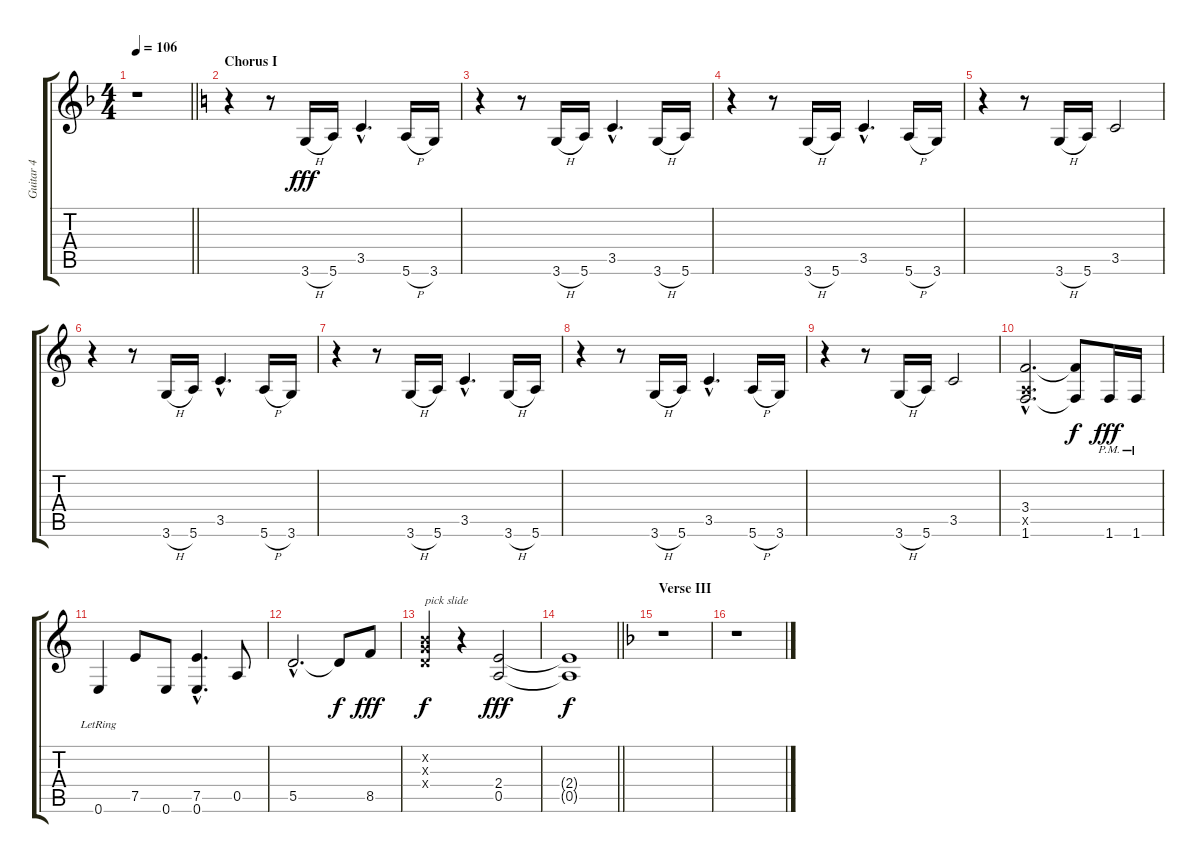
\track ("Guitar 4" "Guitar 4") {instrument distortionguitar}
\staff {score tabs}
\tuning (E4 B3 G3 D3 A2 E2) {hide}
\ts (4 4)
\tempo 106
\clef g2
\barLineRight lightlight
\ks f
r.1{dy fff} |
\section ("" "Chorus I")
\ks c
r.4 r.8 3.6{h}.16 5.6.16 3.5{hac}.4{d} 5.6{h}.16 3.6.16 |
r.4 r.8 3.6{h}.16 5.6.16 3.5{hac}.4{d} 3.6{h}.16 5.6.16 |
r.4 r.8 3.6{h}.16 5.6.16 3.5{hac}.4{d} 5.6{h}.16 3.6.16 |
r.4 r.8 3.6{h}.16 5.6.16 3.5.2 |
r.4 r.8 3.6{h}.16 5.6.16 3.5{hac}.4{d} 5.6{h}.16 3.6.16 |
r.4 r.8 3.6{h}.16 5.6.16 3.5{hac}.4{d} 3.6{h}.16 5.6.16 |
r.4 r.8 3.6{h}.16 5.6.16 3.5{hac}.4{d} 5.6{h}.16 3.6.16 |
r.4 r.8 3.6{h}.16 5.6.16 3.5.2 |
(3.4{hac} 0.5{hac x} 1.6{hac}).2{d} (3.4{t} 1.6{t}).8{dy f} 1.6{pm}.16{dy fff} 1.6{pm}.16 |
0.6{lr}.4 7.5.8 0.6.8 (7.5{hac} 0.6{hac}).4{d} 0.5.8 |
5.5{hac}.2{d} 5.5{t}.8{dy f} 8.5.8{dy fff} |
(0.2{x} 0.3{x} 0.4{x}).4{txt "pick slide" dy f} r.4 (2.4 0.5).2{dy fff} |
\barLineRight lightlight
(2.4{t} 0.5{t}).1{dy f} |
\section ("" "Verse III")
\ks f
r.1 |
r.1
